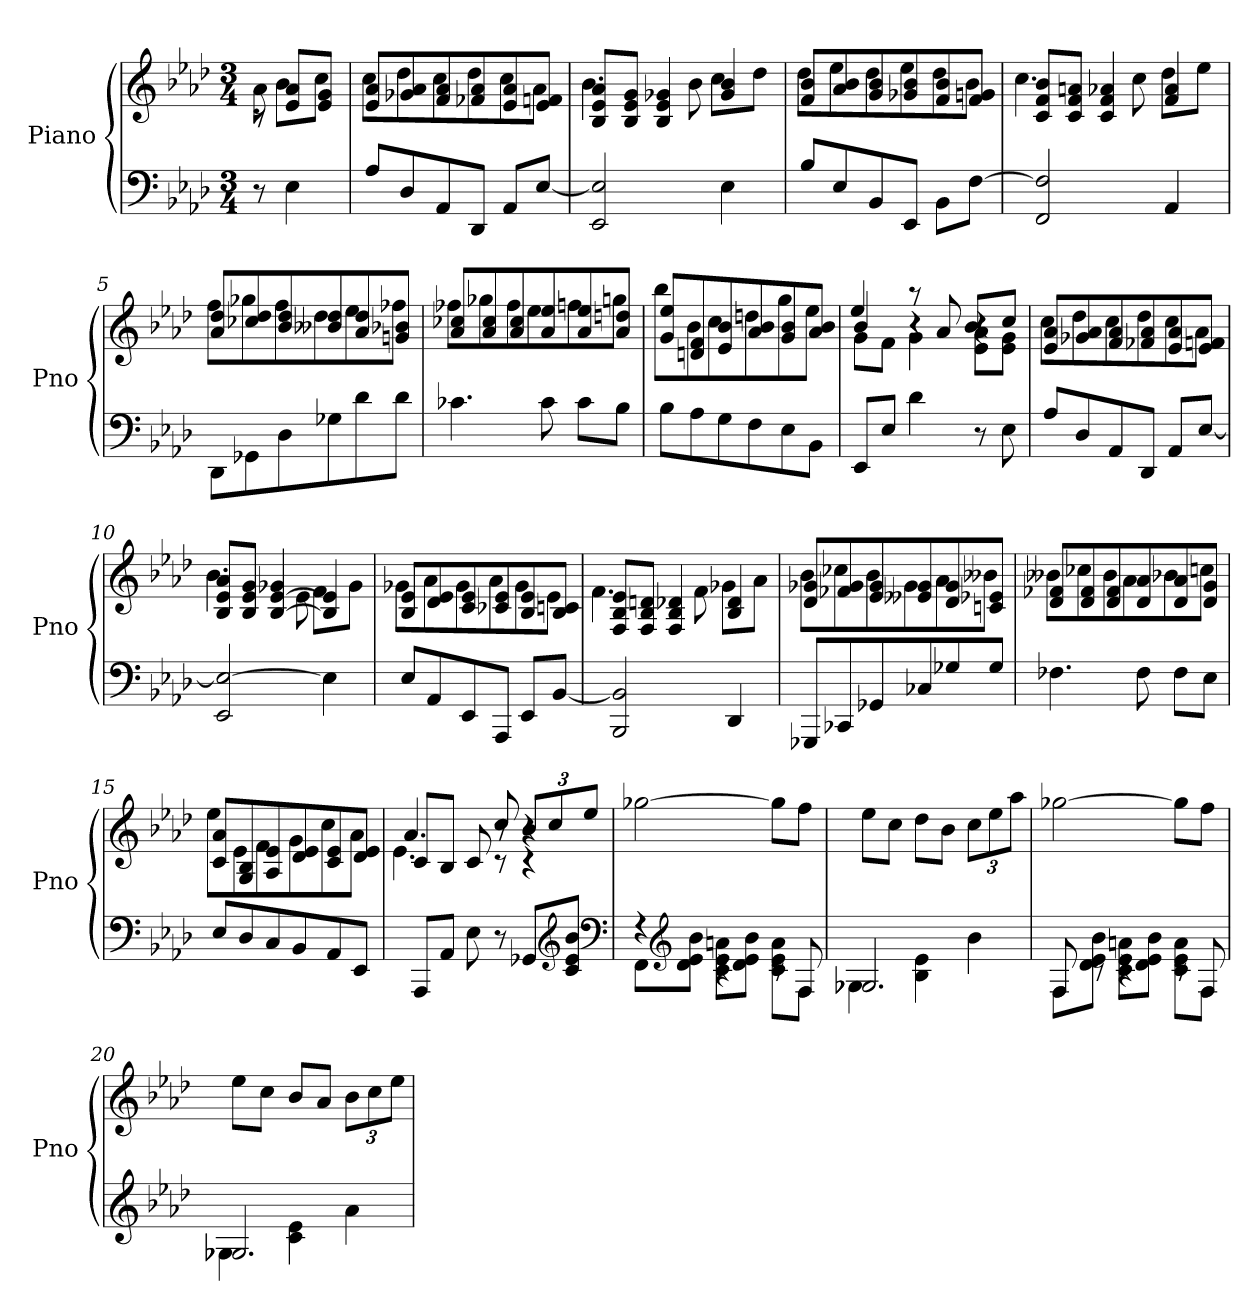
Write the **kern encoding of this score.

**kern	**kern
*part1	*part1
*staff2	*staff1
*I"Piano	*
*I'Pno	*
*clefF4	*clefG2
*k[b-e-a-d-]	*k[b-e-a-d-]
*A-:	*A-:
*M3/4	*M3/4
=	=
*	*^
8r	8rc	8a-
4E-	8e- 8a-L	8b-L
.	8e- 8gJ	8ccJ
=1	=1	=1
8A-L	8e- 8a-L	8ccL
8D-	8g-X 8a-	8dd-
8AA-	8f 8a-	8cc
8DD-J	8f-X 8a-	8dd-
8AA-L	8e- 8a-	8cc
[8E-J	8e- 8fnJ	8a-J
=2	=2	=2
2EE- 2E-]	8B- 8e- 8a-L	4.b-
.	8B- 8e- 8gJ	.
.	4B- 4e- 4g-X	.
.	.	8b-
4E-	4g- 4b-	8ccL
.	.	8dd-J
=3	=3	=3
8B-L	8f 8b-L	8dd-L
8E-	8a- 8b-	8ee-
8BB-	8g 8b-	8dd-
8EE-J	8g-X 8b-	8ee-
8BB-L	8f 8b-	8dd-
[8FJ	8f 8gnJ	8b-J
=4	=4	=4
2FF 2F]	8c 8f 8b-L	4.cc
.	8c 8f 8anJ	.
.	4c 4f 4a-X	.
.	.	8cc
4AA-	4f 4a-	8dd-L
.	.	8ee-J
=5	=5	=5
8DD-L	8a- 8dd-L	8ffL
8GG-X	8cc-X 8dd-	8gg-X
8D-	8b- 8dd-	8ff
8G-X	8b--X 8dd-	8dd-
8d-	8a- 8dd-	8ee-
8d-J	8gn 8b-XJ	8ff-XJ
=6	=6	=6
4.c-X	8a- 8cc-XL	8ff-XL
.	8a- 8cc-	8gg-X
.	8a- 8cc-	8ff-
8c-	8a- 8ee-	8ee-
8c-L	8a- 8ee-	8ffn
8B-J	8a- 8ddnJ	8ggnJ
=7	=7	=7
8B-L	8g 8ee-L	8bb-L
8A-	8dn 8f	8b-
8G	8e- 8b-	8cc
8F	8a- 8b-	8ddn
8E-	8g 8b-	8gg
8BB-J	8a- 8b-J	8ee-J
=8	=8	=8
*	*	*^
8EE-L	4b-	8gL	4ee-
8E-J	.	8fJ	.
4d-	4r	4g	8raa
.	.	.	8a-
8r	4r	8e- 8a-L	8b-L
8E-	.	8e- 8gJ	8ccJ
*	*	*v	*v
=9	=9	=9
8A-L	8e- 8a-L	8ccL
8D-	8g-X 8a-	8dd-
8AA-	8f 8a-	8cc
8DD-J	8f-X 8a-	8dd-
8AA-L	8e- 8a-	8cc
[8E-J	8e- 8fnJ	8a-J
=10	=10	=10
2EE- 2E-_	8B- 8e- 8a-L	4.b-
.	8B- 8e- 8gJ	.
.	[4B- [4e- 4g-X	.
.	.	8e-
4E-]	4B-] 4e-]	8fL
.	.	8g-J
=11	=11	=11
8E-L	8B- 8e-L	8g-XL
8AA-	8d- 8e-	8a-
8EE-	8c 8e-	8g-
8AAA-J	8c-X 8e-	8a-
8EE-L	8B- 8e-	8g-
[8BB-J	8B- 8cnJ	8e-J
=12	=12	=12
2BBB- 2BB-]	8F 8B- 8e-L	4.f
.	8F 8B- 8dnJ	.
.	4F 4B- 4d-X	.
.	.	8f
4DD-	4B- 4d-	8g-XL
.	.	8a-J
=13	=13	=13
8GGG-XL	8d- 8g-XL	8b-L
8CC-X	8f-X 8g-	8cc-X
8GG-X	8e- 8g-	8b-
8C-X	8e--X 8g-	8g-
8G-X	8d- 8g-	8a-
8G-J	8cn 8e-XJ	8b--XJ
=14	=14	=14
4.F-X	8d- 8f-XL	8b--XL
.	8d- 8f-	8cc-X
.	8d- 8f-	8b--
8F-	8d- 8a-	8a-
8F-L	8d- 8a-	8b-X
8E-J	8d- 8gJ	8ccnJ
=15	=15	=15
8E-L	8c 8a-L	8ee-L
8D-	8G 8B-	8e-
8C	8A- 8e-	8f
8BB-	8d- 8e-	8g
8AA-	8c 8e-	8cc
8EE-J	8d- 8e-J	8a-J
=16	=16	=16
*	*	*^
8AAA-L	8cL	4.e-	4.a-
8AA-J	8B-J	.	.
8E-	8c	.	.
8r	8r	8rc	8cc
8GG-XL	4r	4rc	12b-L
.	.	.	12cc
*clefG2	*	*	*
8c 8e- 8b-J	.	.	.
.	.	.	12ee-J
*	*v	*v	*v
*clefF4	*
=17	=17
*^	*
4rEE	8FFL	[2gg-X
*clefG2	*	*
.	8d- 8e- 8b-J	.
4rc	8c 8e- 8anL	.
.	8d- 8e- 8b-J	.
8rc	8c 8e- 8aL	8gg-L]
8F	8FJ	8ffJ
=18	=18	=18
2.G-X	4G-X	8ee-L
.	.	8ccJ
.	4B- 4e-	8dd-L
.	.	8b-J
.	4b-	12ccL
.	.	12ee-
.	.	12aa-J
=19	=19	=19
8F	8FL	[2gg-X
8rc	8d- 8e- 8b-J	.
4rc	8c 8e- 8anL	.
.	8d- 8e- 8b-J	.
8rc	8c 8e- 8aL	8gg-L]
8F	8FJ	8ffJ
=20	=20	=20
2.G-X	4G-X	8ee-L
.	.	8ccJ
.	4c 4e-	8b-L
.	.	8a-J
.	4a-	12b-L
.	.	12cc
.	.	12ee-J
*v	*v	*
=	=
*-	*-
